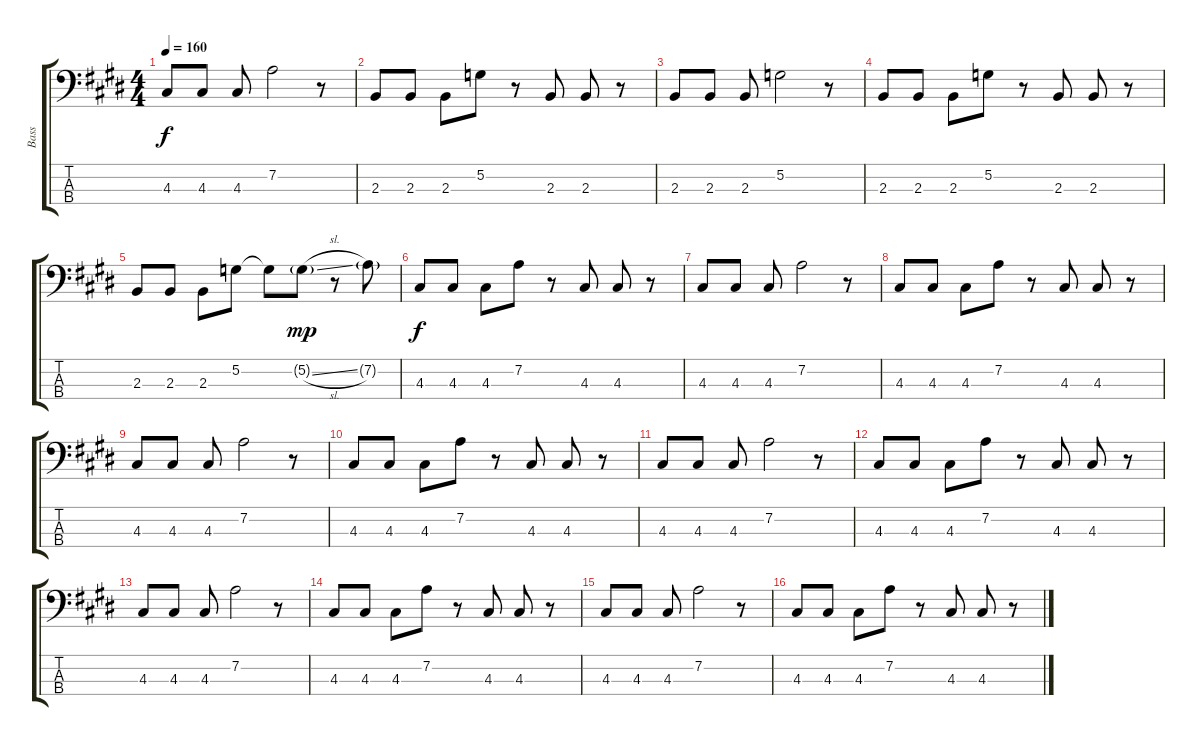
\track ("Bass" "Bass") {instrument electricbassfinger}
\staff {score tabs}
\tuning (G2 D2 A1 E1) {hide}
\ts (4 4)
\tempo 160
\clef f4
\ks c#minor
4.3.8{dy f} 4.3.8 4.3.8 7.2.2 r.8 |
2.3.8 2.3.8 2.3.8 5.2.8 r.8 2.3.8 2.3.8 r.8 |
2.3.8 2.3.8 2.3.8 5.2.2 r.8 |
2.3.8 2.3.8 2.3.8 5.2.8 r.8 2.3.8 2.3.8 r.8 |
2.3.8 2.3.8 2.3.8 5.2.8 5.2{t}.8 5.2{sl g}.8{dy mp} r.8 7.2{g}.8 |
4.3.8{dy f} 4.3.8 4.3.8 7.2.8 r.8 4.3.8 4.3.8 r.8 |
4.3.8 4.3.8 4.3.8 7.2.2 r.8 |
4.3.8 4.3.8 4.3.8 7.2.8 r.8 4.3.8 4.3.8 r.8 |
4.3.8 4.3.8 4.3.8 7.2.2 r.8 |
4.3.8 4.3.8 4.3.8 7.2.8 r.8 4.3.8 4.3.8 r.8 |
4.3.8 4.3.8 4.3.8 7.2.2 r.8 |
4.3.8 4.3.8 4.3.8 7.2.8 r.8 4.3.8 4.3.8 r.8 |
4.3.8 4.3.8 4.3.8 7.2.2 r.8 |
4.3.8 4.3.8 4.3.8 7.2.8 r.8 4.3.8 4.3.8 r.8 |
4.3.8 4.3.8 4.3.8 7.2.2 r.8 |
4.3.8 4.3.8 4.3.8 7.2.8 r.8 4.3.8 4.3.8 r.8
